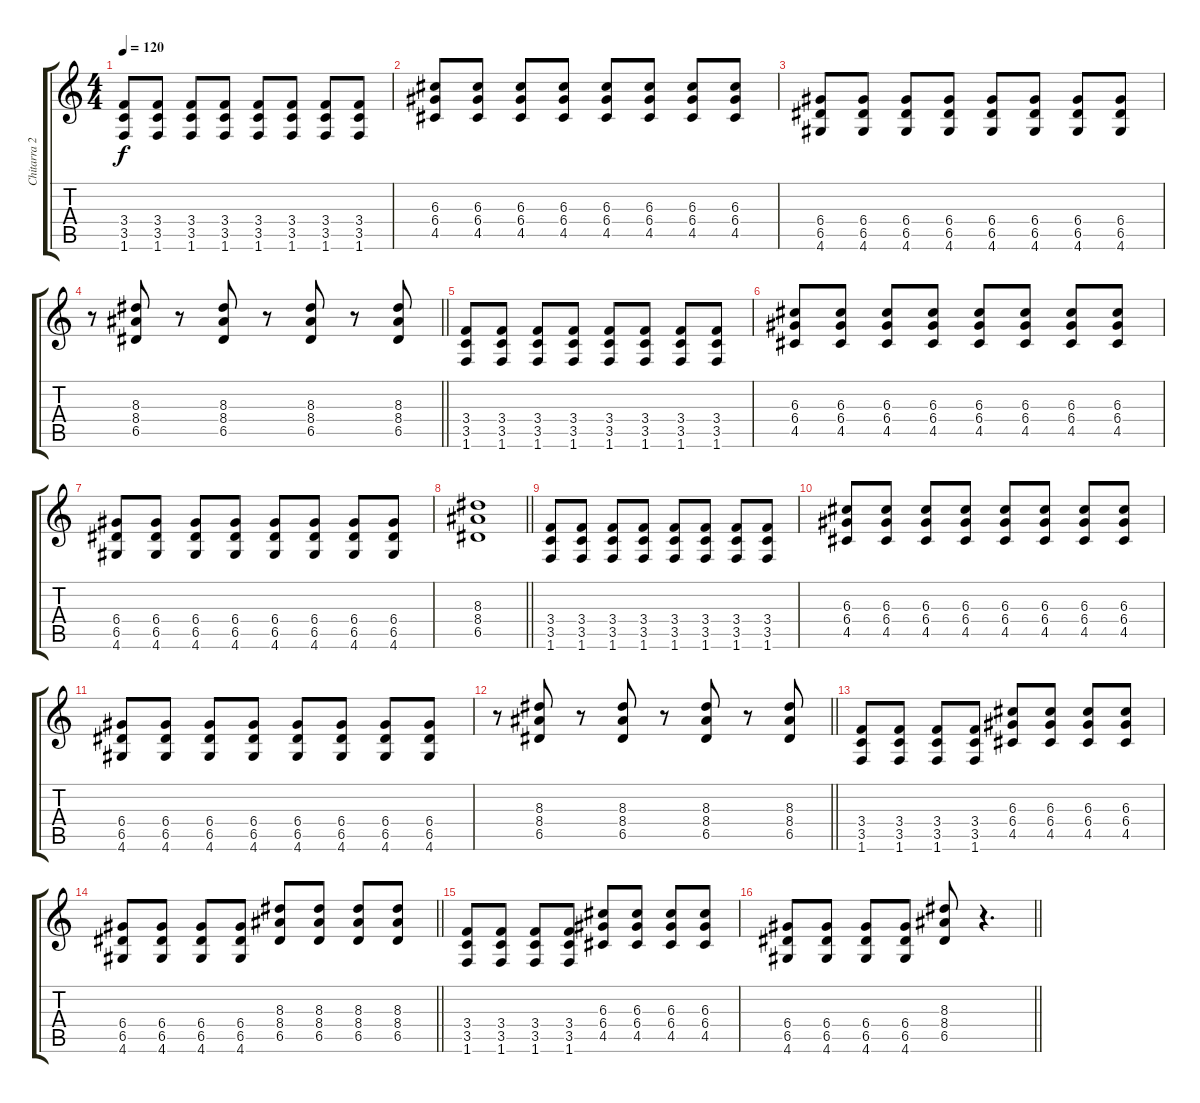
\track ("Chitarra 2" "Chitarra 2") {instrument overdrivenguitar}
\staff {score tabs}
\tuning (E4 B3 G3 D3 A2 E2) {hide}
\ts (4 4)
\tempo 120
\clef g2
\ks c
(3.4 3.5 1.6).8{dy f} (3.4 3.5 1.6).8 (3.4 3.5 1.6).8 (3.4 3.5 1.6).8 (3.4 3.5 1.6).8 (3.4 3.5 1.6).8 (3.4 3.5 1.6).8 (3.4 3.5 1.6).8 |
(6.3 6.4 4.5).8 (6.3 6.4 4.5).8 (6.3 6.4 4.5).8 (6.3 6.4 4.5).8 (6.3 6.4 4.5).8 (6.3 6.4 4.5).8 (6.3 6.4 4.5).8 (6.3 6.4 4.5).8 |
(6.4 6.5 4.6).8 (6.4 6.5 4.6).8 (6.4 6.5 4.6).8 (6.4 6.5 4.6).8 (6.4 6.5 4.6).8 (6.4 6.5 4.6).8 (6.4 6.5 4.6).8 (6.4 6.5 4.6).8 |
\barLineRight lightlight
r.8 (8.3 8.4 6.5).8 r.8 (8.3 8.4 6.5).8 r.8 (8.3 8.4 6.5).8 r.8 (8.3 8.4 6.5).8 |
(3.4 3.5 1.6).8 (3.4 3.5 1.6).8 (3.4 3.5 1.6).8 (3.4 3.5 1.6).8 (3.4 3.5 1.6).8 (3.4 3.5 1.6).8 (3.4 3.5 1.6).8 (3.4 3.5 1.6).8 |
(6.3 6.4 4.5).8 (6.3 6.4 4.5).8 (6.3 6.4 4.5).8 (6.3 6.4 4.5).8 (6.3 6.4 4.5).8 (6.3 6.4 4.5).8 (6.3 6.4 4.5).8 (6.3 6.4 4.5).8 |
(6.4 6.5 4.6).8 (6.4 6.5 4.6).8 (6.4 6.5 4.6).8 (6.4 6.5 4.6).8 (6.4 6.5 4.6).8 (6.4 6.5 4.6).8 (6.4 6.5 4.6).8 (6.4 6.5 4.6).8 |
\barLineRight lightlight
(8.3 8.4 6.5).1 |
(3.4 3.5 1.6).8 (3.4 3.5 1.6).8 (3.4 3.5 1.6).8 (3.4 3.5 1.6).8 (3.4 3.5 1.6).8 (3.4 3.5 1.6).8 (3.4 3.5 1.6).8 (3.4 3.5 1.6).8 |
(6.3 6.4 4.5).8 (6.3 6.4 4.5).8 (6.3 6.4 4.5).8 (6.3 6.4 4.5).8 (6.3 6.4 4.5).8 (6.3 6.4 4.5).8 (6.3 6.4 4.5).8 (6.3 6.4 4.5).8 |
(6.4 6.5 4.6).8 (6.4 6.5 4.6).8 (6.4 6.5 4.6).8 (6.4 6.5 4.6).8 (6.4 6.5 4.6).8 (6.4 6.5 4.6).8 (6.4 6.5 4.6).8 (6.4 6.5 4.6).8 |
\barLineRight lightlight
r.8 (8.3 8.4 6.5).8 r.8 (8.3 8.4 6.5).8 r.8 (8.3 8.4 6.5).8 r.8 (8.3 8.4 6.5).8 |
(3.4 3.5 1.6).8 (3.4 3.5 1.6).8 (3.4 3.5 1.6).8 (3.4 3.5 1.6).8 (6.3 6.4 4.5).8 (6.3 6.4 4.5).8 (6.3 6.4 4.5).8 (6.3 6.4 4.5).8 |
\barLineRight lightlight
(6.4 6.5 4.6).8 (6.4 6.5 4.6).8 (6.4 6.5 4.6).8 (6.4 6.5 4.6).8 (8.3 8.4 6.5).8 (8.3 8.4 6.5).8 (8.3 8.4 6.5).8 (8.3 8.4 6.5).8 |
(3.4 3.5 1.6).8 (3.4 3.5 1.6).8 (3.4 3.5 1.6).8 (3.4 3.5 1.6).8 (6.3 6.4 4.5).8 (6.3 6.4 4.5).8 (6.3 6.4 4.5).8 (6.3 6.4 4.5).8 |
\barLineRight lightlight
(6.4 6.5 4.6).8 (6.4 6.5 4.6).8 (6.4 6.5 4.6).8 (6.4 6.5 4.6).8 (8.3 8.4 6.5).8 r.4{d}
